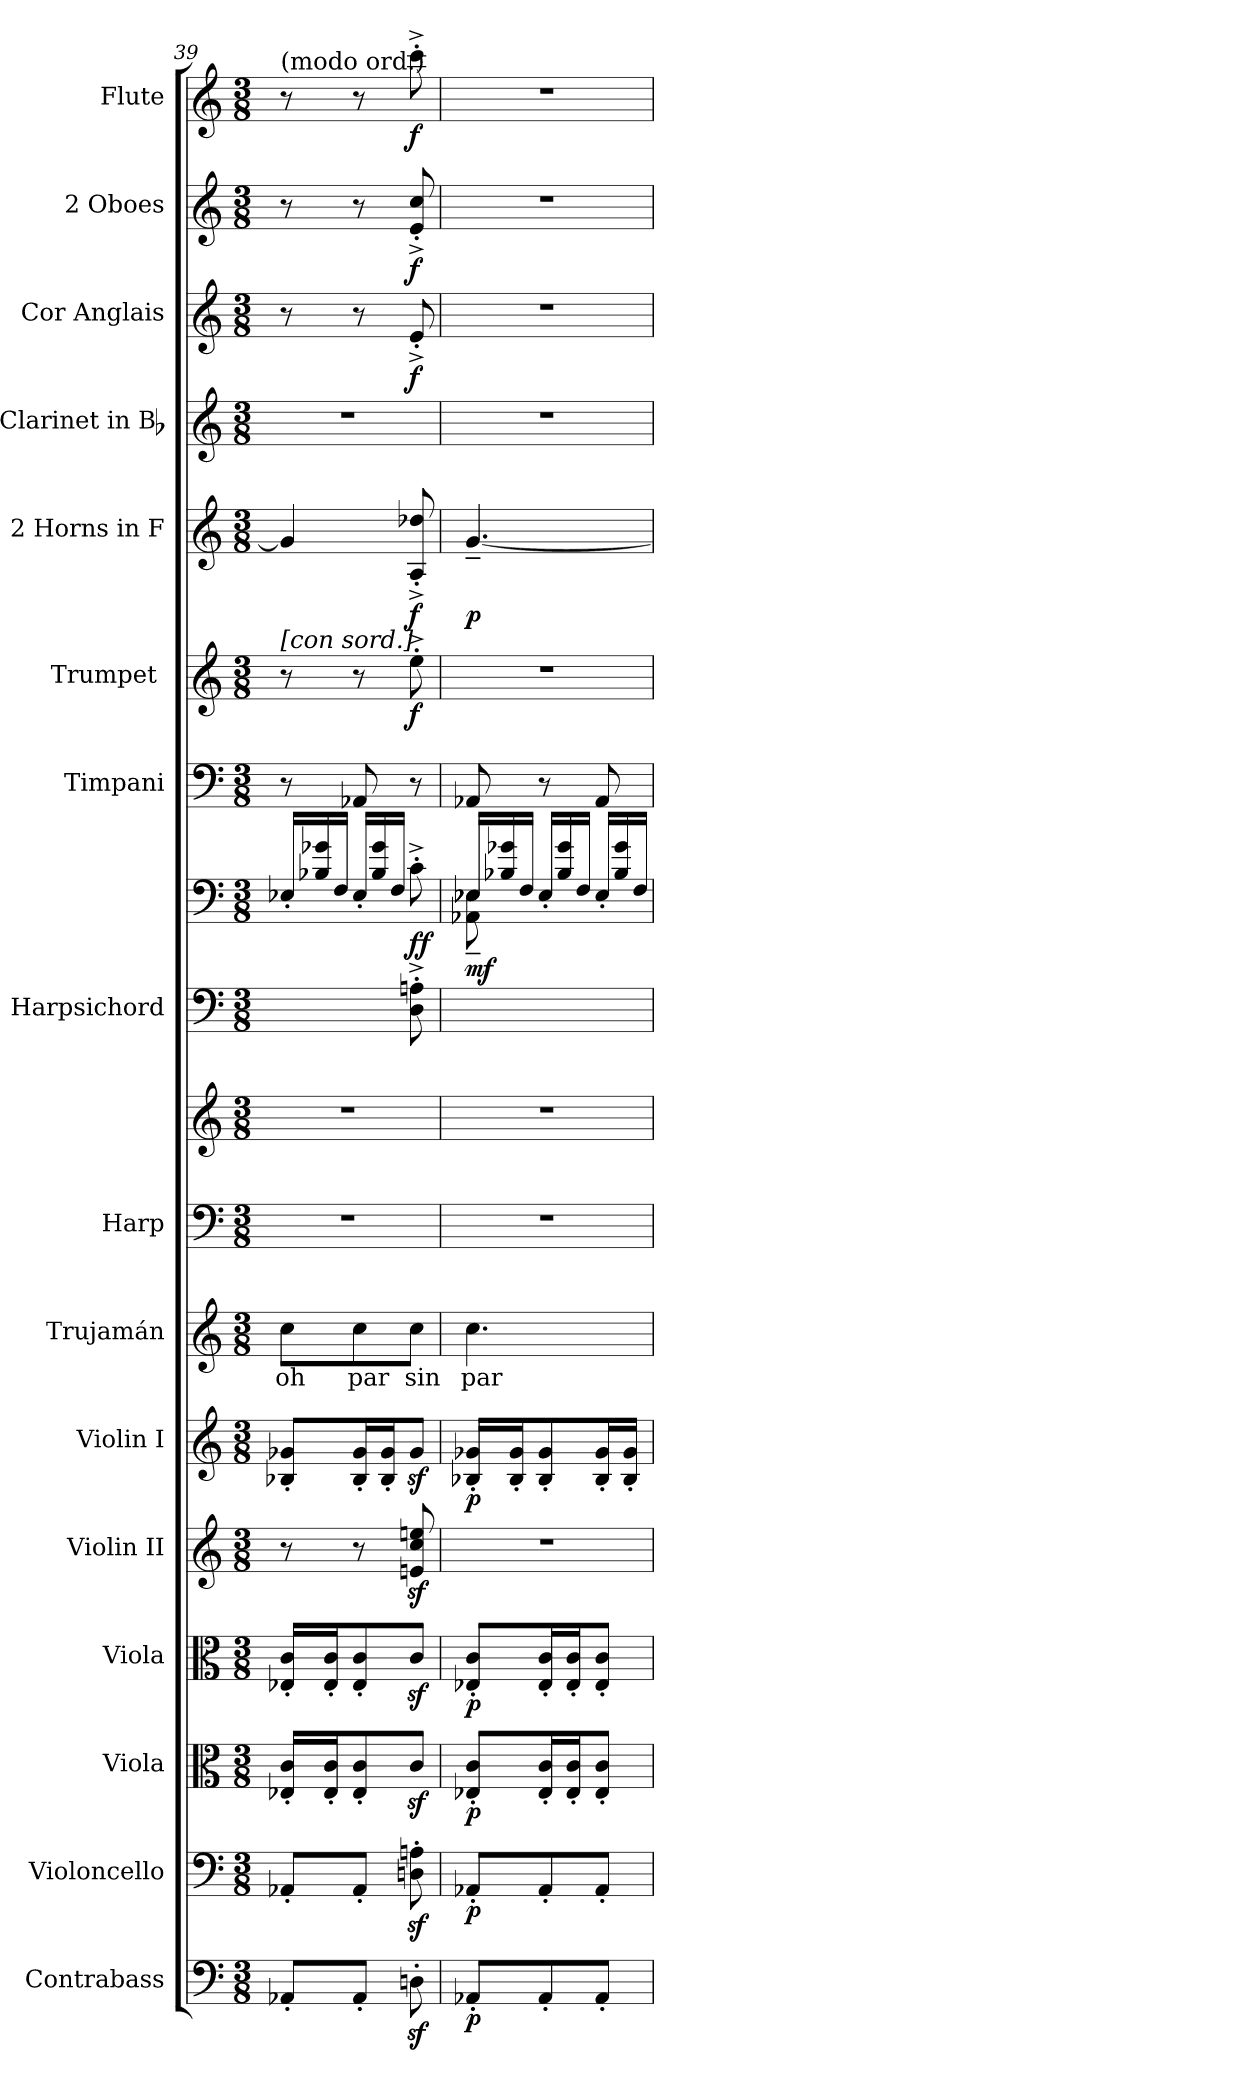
**kern	**dynam	**kern	**dynam	**kern	**dynam	**kern	**dynam	**kern	**kern	**dynam	**kern	**text	**kern	**kern	**kern	**kern	**dynam	**kern	**kern	**dynam	**kern	**dynam	**kern	**kern	**dynam	**kern	**dynam	**kern	**dynam
*part16	*part16	*part15	*part15	*part14	*part14	*part13	*part13	*part12	*part11	*part11	*part10	*part10	*part9	*part9	*part8	*part8	*part8	*part7	*part6	*part6	*part5	*part5	*part4	*part3	*part3	*part2	*part2	*part1	*part1
*staff18	*staff18	*staff17	*staff17	*staff16	*staff16	*staff15	*staff15	*staff14	*staff13	*staff13	*staff12	*staff12	*staff11	*staff10	*staff9	*staff8	*staff8/9	*staff7	*staff6	*staff6	*staff5	*staff5	*staff4	*staff3	*staff3	*staff2	*staff2	*staff1	*staff1
*I"Contrabass	*	*I"Violoncello	*	*I"Viola	*	*I"Viola	*	*I"Violin II	*I"Violin I	*	*I"Trujamán	*	*I"Harp	*	*I"Harpsichord	*	*	*I"Timpani	*I"Trumpet [C]	*	*I"2 Horns in F	*	*I"Clarinet in Bb	*I"Cor Anglais	*	*I"2 Oboes	*	*I"Flute	*
*I'Cb.	*	*I'Vc.	*	*I'Vla.	*	*I'Vla.	*	*I'Vln. II	*I'Vln. I	*	*I'Truj.	*	*I'Hp	*	*I'Hpsd.	*	*	*I'Timp.	*I'Tpt.	*	*I'Hn.	*	*I'Cl.	*I'C. A.	*	*I'Ob.	*	*I'Fl.	*
*clefF4	*	*clefF4	*	*clefC3	*	*clefC3	*	*clefG2	*clefG2	*	*clefG2	*	*clefF4	*clefG2	*clefF4	*clefF4	*	*clefF4	*clefG2	*	*clefG2	*	*clefG2	*clefG2	*	*clefG2	*	*clefG2	*
*ITrd7c12	*	*	*	*	*	*	*	*	*	*	*	*	*	*	*	*	*	*	*	*	*ITrd4c7	*	*ITrd1c2	*ITrd4c7	*	*	*	*	*
*M3/8	*	*M3/8	*	*M3/8	*	*M3/8	*	*M3/8	*M3/8	*	*M3/8	*	*M3/8	*M3/8	*M3/8	*M3/8	*	*M3/8	*M3/8	*	*M3/8	*	*M3/8	*M3/8	*	*M3/8	*	*M3/8	*
*	*	*	*	*	*	*	*	*	*	*	*	*	*	*	*	*Xtuplet	*	*	*	*	*	*	*	*	*	*	*	*	*
=39	=39	=39	=39	=39	=39	=39	=39	=39	=39	=39	=39	=39	=39	=39	=39	=39	=39	=39	=39	=39	=39	=39	=39	=39	=39	=39	=39	=39	=39
!	!	!	!	!	!	!	!	!	!	!	!	!	!	!	!	!	!	!	!	!	!	!	!	!	!	!	!	!LO:TX:a:t=(modo ord.)	!
!	!	!	!	!	!	!	!	!	!	!	!	!	!	!	!	!	!	!	!LO:TX:a:t=[con sord.]	!	!	!	!	!	!	!	!	!	!
8AAA-X'L	.	8AA-X'L	.	16E-X' 16c'LL	.	16E-X' 16c'LL	.	8r	8B-X' 8g-X'L	.	8ccL	oh	4.r	4.r	4ryy	24E-X'/LL	.	8r	8r	.	4c]	.	4.r	8r	.	8r	.	8r	.
.	.	.	.	.	.	.	.	.	.	.	.	.	.	.	.	24B-X\ 24g-X\	.	.	.	.	.	.	.	.	.	.	.	.	.
.	.	.	.	16E-' 16c'J	.	16E-' 16c'J	.	.	.	.	.	.	.	.	.	.	.	.	.	.	.	.	.	.	.	.	.	.	.
.	.	.	.	.	.	.	.	.	.	.	.	.	.	.	.	24FJJ	.	.	.	.	.	.	.	.	.	.	.	.	.
8AAA-'J	.	8AA-'J	.	8E-' 8c'	.	8E-' 8c'	.	8r	16B-' 16g-'L	.	8cc	par	.	.	.	24E-'/LL	.	8AA-X	8r	.	.	.	.	8r	.	8r	.	8r	.
.	.	.	.	.	.	.	.	.	.	.	.	.	.	.	.	24B-\ 24g-\	.	.	.	.	.	.	.	.	.	.	.	.	.
.	.	.	.	.	.	.	.	.	16B-' 16g-'J	.	.	.	.	.	.	.	.	.	.	.	.	.	.	.	.	.	.	.	.
.	.	.	.	.	.	.	.	.	.	.	.	.	.	.	.	24FJJ	.	.	.	.	.	.	.	.	.	.	.	.	.
!	!	!	!	!	!	!	!	!	!	!	!	!	!	!	!	!	!LO:DY:a=2	!	!	!	!	!	!	!	!	!	!	!	!
8DDniz'	.	8Dniz' 8Aniz'	.	8czJ	.	8czJ	.	8eniz 8ccz 8eeniz	8g-zJ	.	8ccJ	sin	.	.	8D'^ 8An'^	8c'^	ff	8r	8ee'^	f	8D'^ 8g-X'^	f	.	8A'^	f	8e'^ 8cc'^	f	8ccc'^	f
=40	=40	=40	=40	=40	=40	=40	=40	=40	=40	=40	=40	=40	=40	=40	=40	=40	=40	=40	=40	=40	=40	=40	=40	=40	=40	=40	=40	=40	=40
*	*	*	*	*	*	*	*	*	*	*	*	*	*	*	*	*^	*	*	*	*	*	*	*	*	*	*	*	*	*
!	!	!	!	!	!	!	!	!	!	!	!	!	!	!	!	!	!	!LO:DY:a=2	!	!	!	!	!	!	!	!	!	!	!	!
8AAA-X'L	p	8AA-X'L	p	8E-X' 8c'L	p	8E-X' 8c'L	p	4.r	16B-X' 16g-X'LL	p	4.cc	par	4.r	4.r	4.ryy	24E-X/LL	8AA-X~\ 8E-X~\	mf	8AA-X	4.r	.	[4.c~	p	4.r	4.r	.	4.r	.	4.r	.
.	.	.	.	.	.	.	.	.	.	.	.	.	.	.	.	24B-X\ 24g-X\	.	.	.	.	.	.	.	.	.	.	.	.	.	.
.	.	.	.	.	.	.	.	.	16B-' 16g-'J	.	.	.	.	.	.	.	.	.	.	.	.	.	.	.	.	.	.	.	.	.
.	.	.	.	.	.	.	.	.	.	.	.	.	.	.	.	24FJJ	.	.	.	.	.	.	.	.	.	.	.	.	.	.
8AAA-'	.	8AA-'	.	16E-' 16c'L	.	16E-' 16c'L	.	.	8B-' 8g-'	.	.	.	.	.	.	24E-'</LL	8ryy	.	8r	.	.	.	.	.	.	.	.	.	.	.
.	.	.	.	.	.	.	.	.	.	.	.	.	.	.	.	24B-\ 24g-\	.	.	.	.	.	.	.	.	.	.	.	.	.	.
.	.	.	.	16E-' 16c'J	.	16E-' 16c'J	.	.	.	.	.	.	.	.	.	.	.	.	.	.	.	.	.	.	.	.	.	.	.	.
.	.	.	.	.	.	.	.	.	.	.	.	.	.	.	.	24FJJ	.	.	.	.	.	.	.	.	.	.	.	.	.	.
8AAA-'J	.	8AA-'J	.	8E-' 8c'J	.	8E-' 8c'J	.	.	16B-' 16g-'L	.	.	.	.	.	.	24E-'</LL	8ryy	.	8AA-	.	.	.	.	.	.	.	.	.	.	.
.	.	.	.	.	.	.	.	.	.	.	.	.	.	.	.	24B-\ 24g-\	.	.	.	.	.	.	.	.	.	.	.	.	.	.
.	.	.	.	.	.	.	.	.	16B-' 16g-'JJ	.	.	.	.	.	.	.	.	.	.	.	.	.	.	.	.	.	.	.	.	.
.	.	.	.	.	.	.	.	.	.	.	.	.	.	.	.	24FJJ	.	.	.	.	.	.	.	.	.	.	.	.	.	.
*	*	*	*	*	*	*	*	*	*	*	*	*	*	*	*	*v	*v	*	*	*	*	*	*	*	*	*	*	*	*	*
=	=	=	=	=	=	=	=	=	=	=	=	=	=	=	=	=	=	=	=	=	=	=	=	=	=	=	=	=	=
*-	*-	*-	*-	*-	*-	*-	*-	*-	*-	*-	*-	*-	*-	*-	*-	*-	*-	*-	*-	*-	*-	*-	*-	*-	*-	*-	*-	*-	*-
